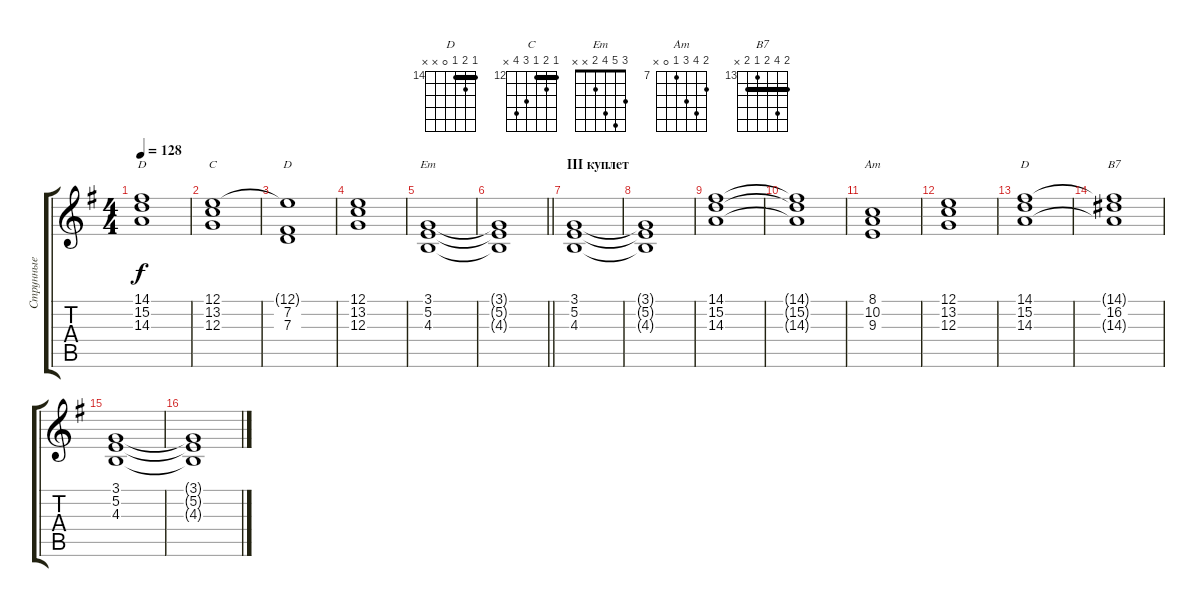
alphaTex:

\track ("Струнные" "Струнные") {instrument stringensemble2}
\staff {score tabs}
\tuning (E4 B3 G3 D3 A2 E2) {hide}
\chord ("D" 14 15 14 12 x x) {firstfret 12 barre 14}
\chord ("C" 12 13 12 14 15 x) {firstfret 12 barre 12}
\chord ("D" 5 7 7 0 x x) {firstfret 5}
\chord ("Em" 3 5 4 2 x x)
\chord ("Am" 8 10 9 7 0 x) {firstfret 7}
\chord ("D" 14 15 14 0 x x) {firstfret 14 barre 14}
\chord ("B7" 14 16 14 13 14 x) {firstfret 13 barre 14}
\ts (4 4)
\tempo 128
\clef g2
\ks eminor
(14.1 15.2 14.3).1{ch "D" dy f} |
(12.1 13.2 12.3).1{ch "C"} |
(12.1{t} 7.2 7.3).1{ch "D"} |
(12.1 13.2 12.3).1 |
(3.1 5.2 4.3).1{ch "Em"} |
\barLineRight lightlight
(3.1{t} 5.2{t} 4.3{t}).1 |
\section ("" "III куплет")
(3.1 5.2 4.3).1 |
(3.1{t} 5.2{t} 4.3{t}).1 |
(14.1 15.2 14.3).1 |
(14.1{t} 15.2{t} 14.3{t}).1 |
(8.1 10.2 9.3).1{ch "Am"} |
(12.1 13.2 12.3).1 |
(14.1 15.2 14.3).1{ch "D"} |
(14.1{t} 16.2 14.3{t}).1{ch "B7"} |
(3.1 5.2 4.3).1{volume 7} |
(3.1{t} 5.2{t} 4.3{t}).1
